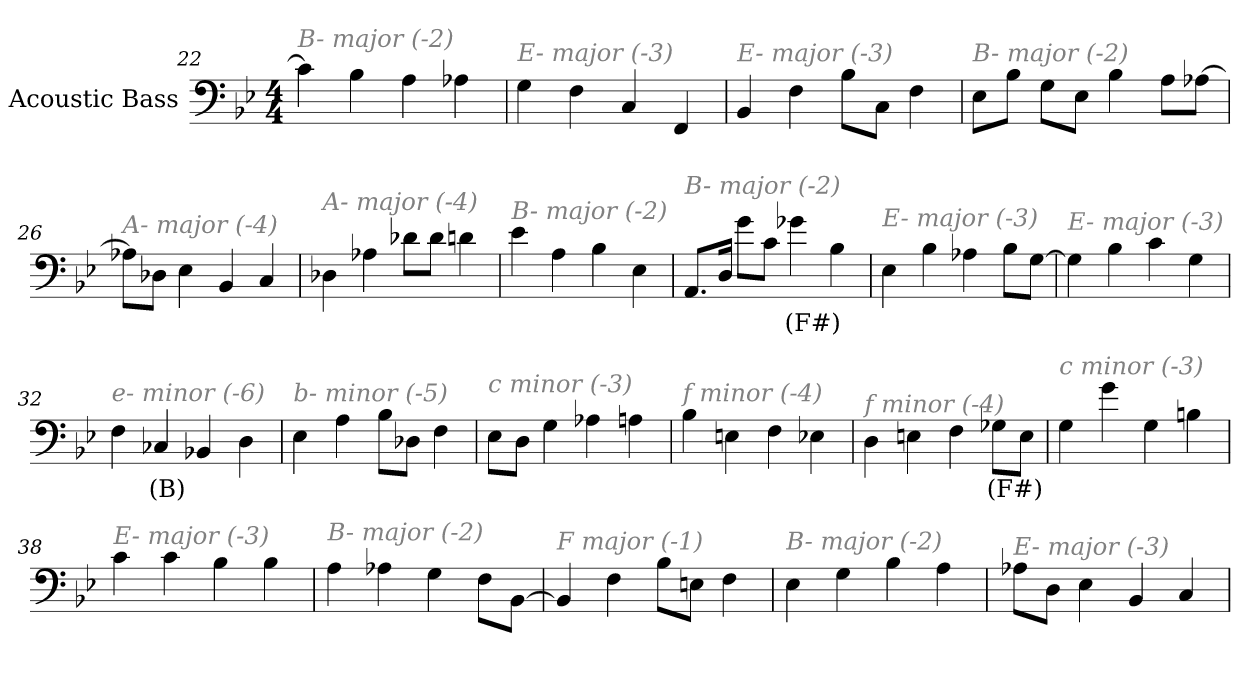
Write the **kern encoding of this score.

**kern	**text
*part1	*part1
*staff1	*staff1
*I"Acoustic Bass	*
*clefF4	*
*ITrd7c12	*
*k[b-e-]	*
*B-:	*
*M4/4	*
=22	=22
!LO:TX:i:color=#808080:t=B- major (-2)	!
4C]	.
4BB-	.
4AA	.
4AA-X	.
=23	=23
!LO:TX:i:color=#808080:t=E- major (-3)	!
4GG	.
4FF	.
4CC	.
4FFF	.
=24	=24
!LO:TX:i:color=#808080:t=E- major (-3)	!
4BBB-	.
4FF	.
8BB-L	.
8CCJ	.
4FF	.
=25	=25
!LO:TX:i:color=#808080:t=B- major (-2)	!
8EE-L	.
8BB-J	.
8GGL	.
8EE-J	.
4BB-	.
8AAL	.
[8AA-XJ	.
=26	=26
!LO:TX:i:color=#808080:t=A- major (-4)	!
8AA-XL]	.
8DD-XJ	.
4EE-	.
4BBB-	.
4CC	.
=27	=27
!LO:TX:i:color=#808080:t=A- major (-4)	!
4DD-X	.
4AA-X	.
8D-XL	.
8D-J	.
4Dn	.
=28	=28
!LO:TX:i:color=#808080:t=B- major (-2)	!
4E-	.
4AA	.
4BB-	.
4EE-	.
=29	=29
!LO:TX:i:color=#808080:t=B- major (-2)	!
8.AAAL	.
16DDJ	.
8GL	.
8CJ	.
4G-Xi	(F#)
4BB-	.
=30	=30
!LO:TX:i:color=#808080:t=E- major (-3)	!
4EE-	.
4BB-	.
4AA-X	.
8BB-L	.
[8GGJ	.
=31	=31
!LO:TX:i:color=#808080:t=E- major (-3)	!
4GG]	.
4BB-	.
4C	.
4GG	.
=32	=32
!LO:TX:i:color=#808080:t=e- minor (-6)	!
4FF	.
4CC-Xi	(B)
4BBB-X	.
4DD	.
=33	=33
!LO:TX:i:color=#808080:t=b- minor (-5)	!
4EE-	.
4AA	.
8BB-L	.
8DD-XJ	.
4FF	.
=34	=34
!LO:TX:i:color=#808080:t=c minor (-3)	!
8EE-L	.
8DDJ	.
4GG	.
4AA-X	.
4AAn	.
=35	=35
!LO:TX:i:color=#808080:t=f minor (-4)	!
4BB-	.
4EEn	.
4FF	.
4EE-X	.
=36	=36
!LO:TX:i:color=#808080:t=f minor (-4)	!
4DD	.
4EEn	.
4FF	.
8GG-XiL	(F#)
8EEJ	.
=37	=37
!LO:TX:i:color=#808080:t=c minor (-3)	!
4GG	.
4G	.
4GG	.
4BBn	.
=38	=38
!LO:TX:i:color=#808080:t=E- major (-3)	!
4C	.
4C	.
4BB-	.
4BB-	.
=39	=39
!LO:TX:i:color=#808080:t=B- major (-2)	!
4AA	.
4AA-X	.
4GG	.
8FFL	.
[8BBB-J	.
=40	=40
!LO:TX:i:color=#808080:t=F major (-1)	!
4BBB-]	.
4FF	.
8BB-L	.
8EEnJ	.
4FF	.
=41	=41
!LO:TX:i:color=#808080:t=B- major (-2)	!
4EE-	.
4GG	.
4BB-	.
4AA	.
=42	=42
!LO:TX:i:color=#808080:t=E- major (-3)	!
8AA-XL	.
8DDJ	.
4EE-	.
4BBB-	.
4CC	.
=	=
*-	*-
